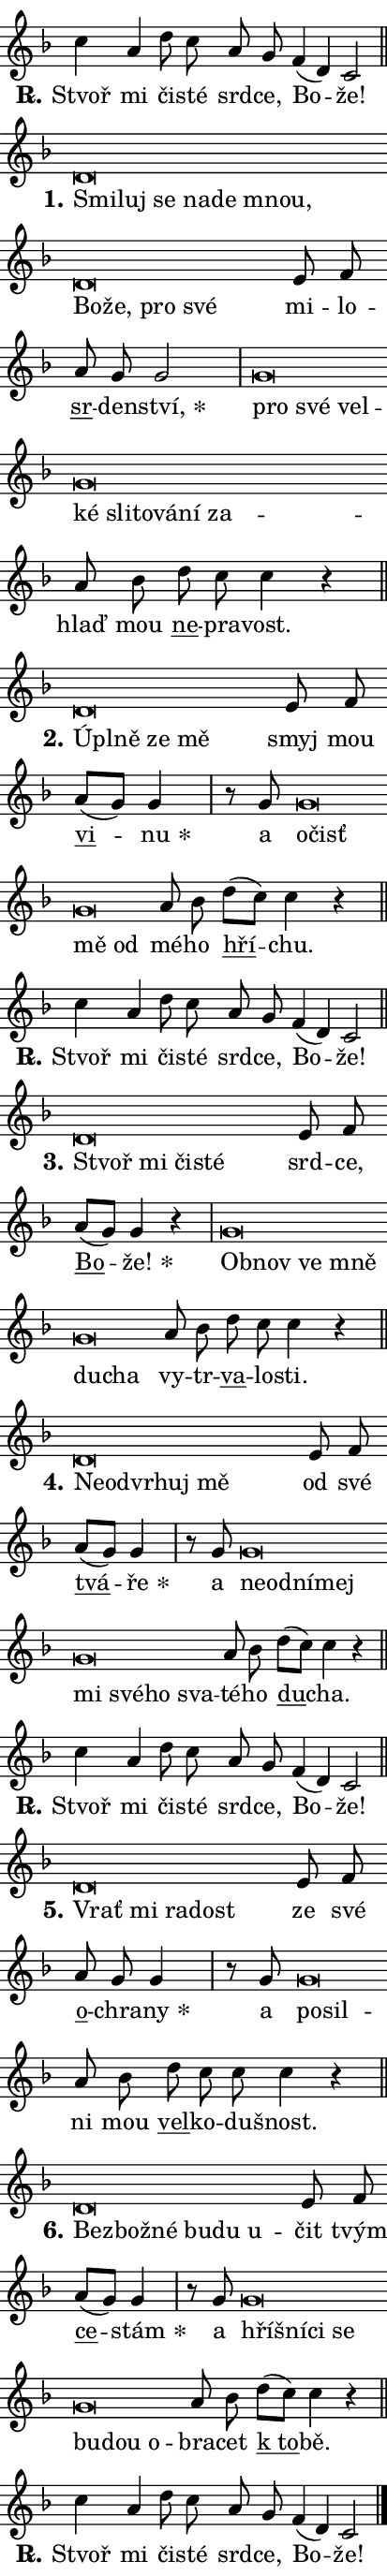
\version "2.24.0"
\header { tagline = "" }
\paper {
  indent = 0\cm
  top-margin = 0\cm
  right-margin = 0\cm
  bottom-margin = 0\cm
  left-margin = 0\cm
  paper-width = 7\cm
  page-breaking = #ly:one-page-breaking
  system-system-spacing.basic-distance = #11
  score-system-spacing.basic-distance = #11
  ragged-last = ##f
}


%% Author: Thomas Morley
%% https://lists.gnu.org/archive/html/lilypond-user/2020-05/msg00002.html
#(define (line-position grob)
"Returns position of @var[grob} in current system:
   @code{'start}, if at first time-step
   @code{'end}, if at last time-step
   @code{'middle} otherwise
"
  (let* ((col (ly:item-get-column grob))
         (ln (ly:grob-object col 'left-neighbor))
         (rn (ly:grob-object col 'right-neighbor))
         (col-to-check-left (if (ly:grob? ln) ln col))
         (col-to-check-right (if (ly:grob? rn) rn col))
         (break-dir-left
           (and
             (ly:grob-property col-to-check-left 'non-musical #f)
             (ly:item-break-dir col-to-check-left)))
         (break-dir-right
           (and
             (ly:grob-property col-to-check-right 'non-musical #f)
             (ly:item-break-dir col-to-check-right))))
        (cond ((eqv? 1 break-dir-left) 'start)
              ((eqv? -1 break-dir-right) 'end)
              (else 'middle))))

#(define (tranparent-at-line-position vctor)
  (lambda (grob)
  "Relying on @code{line-position} select the relevant enry from @var{vctor}.
Used to determine transparency,"
    (case (line-position grob)
      ((end) (not (vector-ref vctor 0)))
      ((middle) (not (vector-ref vctor 1)))
      ((start) (not (vector-ref vctor 2))))))

noteHeadBreakVisibility =
#(define-music-function (break-visibility)(vector?)
"Makes @code{NoteHead}s transparent relying on @var{break-visibility}"
#{
  \override NoteHead.transparent =
    #(tranparent-at-line-position break-visibility)
#})

#(define delete-ledgers-for-transparent-note-heads
  (lambda (grob)
    "Reads whether a @code{NoteHead} is transparent.
If so this @code{NoteHead} is removed from @code{'note-heads} from
@var{grob}, which is supposed to be @code{LedgerLineSpanner}.
As a result ledgers are not printed for this @code{NoteHead}"
    (let* ((nhds-array (ly:grob-object grob 'note-heads))
           (nhds-list
             (if (ly:grob-array? nhds-array)
                 (ly:grob-array->list nhds-array)
                 '()))
           ;; Relies on the transparent-property being done before
           ;; Staff.LedgerLineSpanner.after-line-breaking is executed.
           ;; This is fragile ...
           (to-keep
             (remove
               (lambda (nhd)
                 (ly:grob-property nhd 'transparent #f))
               nhds-list)))
      ;; TODO find a better method to iterate over grob-arrays, similiar
      ;; to filter/remove etc for lists
      ;; For now rebuilt from scratch
      (set! (ly:grob-object grob 'note-heads)  '())
      (for-each
        (lambda (nhd)
          (ly:pointer-group-interface::add-grob grob 'note-heads nhd))
        to-keep))))

hideNotes = {
  \noteHeadBreakVisibility #begin-of-line-visible
}
unHideNotes = {
  \noteHeadBreakVisibility #all-visible
}

% work-around for resetting accidentals
% https://lilypond.org/doc/v2.23/Documentation/notation/displaying-rhythms#unmetered-music
cadenzaMeasure = {
  \cadenzaOff
  \partial 1024 s1024
  \cadenzaOn
}

#(define-markup-command (accent layout props text) (markup?)
  "Underline accented syllable"
  (interpret-markup layout props
    #{\markup \override #'(offset . 4.3) \underline { #text }#}))

responsum = \markup \concat {
  "R" \hspace #-1.05 \path #0.1 #'((moveto 0 0.07) (lineto 0.9 0.8)) \hspace #0.05 "."
}

\layout {
    \context {
        \Staff
        \remove "Time_signature_engraver"
        \override LedgerLineSpanner.after-line-breaking = #delete-ledgers-for-transparent-note-heads
    }
    \context {
        \Voice {
            \override NoteHead.output-attributes = #'((class . "notehead"))
            \override Hairpin.height = #0.55
        }
    }
    \context {
        \Lyrics {
            \override StanzaNumber.output-attributes = #'((class . "stanzanumber"))
            \override LyricSpace.minimum-distance = #0.9
            \override LyricText.font-name = #"TeX Gyre Schola"
            \override LyricText.font-size = 1
            \override StanzaNumber.font-name = #"TeX Gyre Schola Bold"
            \override StanzaNumber.font-size = 1
        }
    }
}

% magnetic-lyrics.ily
%
%   written by
%     Jean Abou Samra <jean@abou-samra.fr>
%     Werner Lemberg <wl@gnu.org>
%
%   adapted by
%     Jiri Hon <jiri.hon@gmail.com>
%
% Version 2022-Apr-15

% https://www.mail-archive.com/lilypond-user@gnu.org/msg149350.html

#(define (Left_hyphen_pointer_engraver context)
   "Collect syllable-hyphen-syllable occurrences in lyrics and store
them in properties.  This engraver only looks to the left.  For
example, if the lyrics input is @code{foo -- bar}, it does the
following.

@itemize @bullet
@item
Set the @code{text} property of the @code{LyricHyphen} grob between
@q{foo} and @q{bar} to @code{foo}.

@item
Set the @code{left-hyphen} property of the @code{LyricText} grob with
text @q{foo} to the @code{LyricHyphen} grob between @q{foo} and
@q{bar}.
@end itemize

Use this auxiliary engraver in combination with the
@code{lyric-@/text::@/apply-@/magnetic-@/offset!} hook."
   (let ((hyphen #f)
         (text #f))
     (make-engraver
      (acknowledgers
       ((lyric-syllable-interface engraver grob source-engraver)
        (set! text grob)))
      (end-acknowledgers
       ((lyric-hyphen-interface engraver grob source-engraver)
        ;(when (not (grob::has-interface grob 'lyric-space-interface))
          (set! hyphen grob)));)
      ((stop-translation-timestep engraver)
       (when (and text hyphen)
         (ly:grob-set-object! text 'left-hyphen hyphen))
       (set! text #f)
       (set! hyphen #f)))))

#(define (lyric-text::apply-magnetic-offset! grob)
   "If the space between two syllables is less than the value in
property @code{LyricText@/.details@/.squash-threshold}, move the right
syllable to the left so that it gets concatenated with the left
syllable.

Use this function as a hook for
@code{LyricText@/.after-@/line-@/breaking} if the
@code{Left_@/hyphen_@/pointer_@/engraver} is active."
   (let ((hyphen (ly:grob-object grob 'left-hyphen #f)))
     (when hyphen
       (let ((left-text (ly:spanner-bound hyphen LEFT)))
         (when (grob::has-interface left-text 'lyric-syllable-interface)
           (let* ((common (ly:grob-common-refpoint grob left-text X))
                  (this-x-ext (ly:grob-extent grob common X))
                  (left-x-ext
                   (begin
                     ;; Trigger magnetism for left-text.
                     (ly:grob-property left-text 'after-line-breaking)
                     (ly:grob-extent left-text common X)))
                  ;; `delta` is the gap width between two syllables.
                  (delta (- (interval-start this-x-ext)
                            (interval-end left-x-ext)))
                  (details (ly:grob-property grob 'details))
                  (threshold (assoc-get 'squash-threshold details 0.2)))
             (when (< delta threshold)
               (let* (;; We have to manipulate the input text so that
                      ;; ligatures crossing syllable boundaries are not
                      ;; disabled.  For languages based on the Latin
                      ;; script this is essentially a beautification.
                      ;; However, for non-Western scripts it can be a
                      ;; necessity.
                      (lt (ly:grob-property left-text 'text))
                      (rt (ly:grob-property grob 'text))
                      (is-space (grob::has-interface hyphen 'lyric-space-interface))
                      (space (if is-space " " ""))
                      (space-markup (grob-interpret-markup grob " "))
                      (space-size (interval-length (ly:stencil-extent space-markup X)))
                      (extra-delta (if is-space space-size 0))
                      ;; Append new syllable.
                      (ltrt-space (if (and (string? lt) (string? rt))
                                (string-append lt space rt)
                                (make-concat-markup (list lt space rt))))
                      ;; Right-align `ltrt` to the right side.
                      (ltrt-space-markup (grob-interpret-markup
                               grob
                               (make-translate-markup
                                (cons (interval-length this-x-ext) 0)
                                (make-right-align-markup ltrt-space)))))
                 (begin
                   ;; Don't print `left-text`.
                   (ly:grob-set-property! left-text 'stencil #f)
                   ;; Set text and stencil (which holds all collected
                   ;; syllables so far) and shift it to the left.
                   (ly:grob-set-property! grob 'text ltrt-space)
                   (ly:grob-set-property! grob 'stencil ltrt-space-markup)
                   (ly:grob-translate-axis! grob (- (- delta extra-delta)) X))))))))))


#(define (lyric-hyphen::displace-bounds-first grob)
   ;; Make very sure this callback isn't triggered too early.
   (let ((left (ly:spanner-bound grob LEFT))
         (right (ly:spanner-bound grob RIGHT)))
     (ly:grob-property left 'after-line-breaking)
     (ly:grob-property right 'after-line-breaking)
     (ly:lyric-hyphen::print grob)))

squashThreshold = #0.4

\layout {
  \context {
    \Lyrics
    \consists #Left_hyphen_pointer_engraver
    \override LyricText.after-line-breaking =
      #lyric-text::apply-magnetic-offset!
    \override LyricHyphen.stencil = #lyric-hyphen::displace-bounds-first
    \override LyricText.details.squash-threshold = \squashThreshold
    \override LyricHyphen.minimum-distance = 0
    \override LyricHyphen.minimum-length = \squashThreshold
  }
}

squash = \override LyricText.details.squash-threshold = 9999
unSquash = \override LyricText.details.squash-threshold = \squashThreshold

left = \override LyricText.self-alignment-X = #LEFT
unLeft = \revert LyricText.self-alignment-X

starOffset = #(lambda (grob) 
                (let ((x_offset (ly:self-alignment-interface::aligned-on-x-parent grob)))
                  (if (= x_offset 0) 0 (+ x_offset 1.2))))

star = #(define-music-function (syllable)(string?)
"Append star separator at the end of a syllable"
#{
  \once \override LyricText.X-offset = #starOffset
  \lyricmode { \markup {
    #syllable
    \override #'((font-name . "TeX Gyre Schola Bold")) \hspace #0.2 \lower #0.65 \larger "*"
  } }
#})

starAccent = #(define-music-function (syllable)(string?)
"Append star separator at the end of a syllable and make accent"
#{
  \once \override LyricText.X-offset = #starOffset
  \lyricmode { \markup {
    \accent #syllable
    \override #'((font-name . "TeX Gyre Schola Bold")) \hspace #0.2 \lower #0.65 \larger "*"
  } }
#})

breath = #(define-music-function (syllable)(string?)
"Append breathing indicator at the end of a syllable"
#{
  \lyricmode { \markup { #syllable "+" } }
#})

optionalBreath = #(define-music-function (syllable)(string?)
"Append optional breathing indicator at the end of a syllable"
#{
  \lyricmode { \markup { #syllable "(+)" } }
#})


\score {
    <<
        \new Voice = "melody" { \cadenzaOn \key f \major \relative { c''4 a d8 c a g \bar "" f4( d) c2 \cadenzaMeasure \bar "||" \break } }
        \new Lyrics \lyricsto "melody" { \lyricmode { \set stanza = \responsum
Stvoř mi či -- sté srd -- ce, Bo -- že! } }
    >>
    \layout {}
}

\score {
    <<
        \new Voice = "melody" { \cadenzaOn \key f \major \relative { d'\breve*1/16 \hideNotes \breve*1/16 \bar "" \breve*1/16 \bar "" \breve*1/16 \bar "" \breve*1/16 \bar "" \breve*1/16 \bar "" \breve*1/16 \bar "" \breve*1/16 \bar "" \breve*1/16 \breve*1/16 \bar "" \unHideNotes e8 f \bar "" a g g2 \cadenzaMeasure \bar "|" g\breve*1/16 \hideNotes \breve*1/16 \bar "" \breve*1/16 \bar "" \breve*1/16 \bar "" \breve*1/16 \bar "" \breve*1/16 \bar "" \breve*1/16 \bar "" \breve*1/16 \breve*1/16 \bar "" \unHideNotes a8 bes \bar "" d c c4 r \cadenzaMeasure \bar "||" \break } }
        \new Lyrics \lyricsto "melody" { \lyricmode { \set stanza = "1."
\left Smi -- \squash luj se na -- de mnou, Bo -- že, pro své \unLeft \unSquash mi -- lo -- \markup \accent sr -- den -- \star ství, \left pro \squash své vel -- ké sli -- to -- vá -- ní za -- \unLeft \unSquash hlaď mou \markup \accent ne -- pra -- vost. } }
    >>
    \layout {}
}

\score {
    <<
        \new Voice = "melody" { \cadenzaOn \key f \major \relative { d'\breve*1/16 \hideNotes \breve*1/16 \bar "" \breve*1/16 \breve*1/16 \bar "" \unHideNotes e8 f \bar "" a[( g)] g4 \cadenzaMeasure \bar "|" r8 g8 g\breve*1/16 \hideNotes \breve*1/16 \bar "" \breve*1/16 \breve*1/16 \bar "" \unHideNotes a8 bes \bar "" d[( c)] c4 r \cadenzaMeasure \bar "||" \break } }
        \new Lyrics \lyricsto "melody" { \lyricmode { \set stanza = "2."
\left Úpl -- \squash ně ze mě \unLeft \unSquash smyj mou \markup \accent vi -- \star nu a \left o -- \squash čisť mě od \unLeft \unSquash mé -- ho \markup \accent hří -- chu. } }
    >>
    \layout {}
}

\score {
    <<
        \new Voice = "melody" { \cadenzaOn \key f \major \relative { c''4 a d8 c a g \bar "" f4( d) c2 \cadenzaMeasure \bar "||" \break } }
        \new Lyrics \lyricsto "melody" { \lyricmode { \set stanza = \responsum
Stvoř mi či -- sté srd -- ce, Bo -- že! } }
    >>
    \layout {}
}

\score {
    <<
        \new Voice = "melody" { \cadenzaOn \key f \major \relative { d'\breve*1/16 \hideNotes \breve*1/16 \bar "" \breve*1/16 \breve*1/16 \bar "" \unHideNotes e8 f \bar "" a[( g)] g4 r \cadenzaMeasure \bar "|" g\breve*1/16 \hideNotes \breve*1/16 \bar "" \breve*1/16 \bar "" \breve*1/16 \bar "" \breve*1/16 \breve*1/16 \bar "" \unHideNotes a8 bes \bar "" d c c4 r \cadenzaMeasure \bar "||" \break } }
        \new Lyrics \lyricsto "melody" { \lyricmode { \set stanza = "3."
\left Stvoř \squash mi či -- sté \unLeft \unSquash srd -- ce, \markup \accent Bo -- \star že! \left Ob -- \squash nov ve mně du -- cha \unLeft \unSquash vy -- tr -- \markup \accent va -- lo -- sti. } }
    >>
    \layout {}
}

\score {
    <<
        \new Voice = "melody" { \cadenzaOn \key f \major \relative { d'\breve*1/16 \hideNotes \breve*1/16 \bar "" \breve*1/16 \bar "" \breve*1/16 \breve*1/16 \bar "" \unHideNotes e8 f \bar "" a[( g)] g4 \cadenzaMeasure \bar "|" r8 g8 g\breve*1/16 \hideNotes \breve*1/16 \bar "" \breve*1/16 \bar "" \breve*1/16 \bar "" \breve*1/16 \bar "" \breve*1/16 \bar "" \breve*1/16 \breve*1/16 \bar "" \unHideNotes a8 bes \bar "" d[( c)] c4 r \cadenzaMeasure \bar "||" \break } }
        \new Lyrics \lyricsto "melody" { \lyricmode { \set stanza = "4."
\left Ne -- \squash od -- vr -- huj mě \unLeft \unSquash od své \markup \accent tvá -- \star ře a \left ne -- \squash od -- ní -- mej mi své -- ho sva -- \unLeft \unSquash té -- ho \markup \accent du -- cha. } }
    >>
    \layout {}
}

\score {
    <<
        \new Voice = "melody" { \cadenzaOn \key f \major \relative { c''4 a d8 c a g \bar "" f4( d) c2 \cadenzaMeasure \bar "||" \break } }
        \new Lyrics \lyricsto "melody" { \lyricmode { \set stanza = \responsum
Stvoř mi či -- sté srd -- ce, Bo -- že! } }
    >>
    \layout {}
}

\score {
    <<
        \new Voice = "melody" { \cadenzaOn \key f \major \relative { d'\breve*1/16 \hideNotes \breve*1/16 \bar "" \breve*1/16 \breve*1/16 \bar "" \unHideNotes e8 f \bar "" a g g4 \cadenzaMeasure \bar "|" r8 g8 g\breve*1/16 \hideNotes \breve*1/16 \bar "" \unHideNotes a8 bes \bar "" d c c c4 r \cadenzaMeasure \bar "||" \break } }
        \new Lyrics \lyricsto "melody" { \lyricmode { \set stanza = "5."
\left Vrať \squash mi ra -- dost \unLeft \unSquash ze své \markup \accent o -- chra -- \star ny a \left po -- \squash sil -- \unLeft \unSquash ni mou \markup \accent vel -- ko -- du -- šnost. } }
    >>
    \layout {}
}

\score {
    <<
        \new Voice = "melody" { \cadenzaOn \key f \major \relative { d'\breve*1/16 \hideNotes \breve*1/16 \bar "" \breve*1/16 \bar "" \breve*1/16 \bar "" \breve*1/16 \breve*1/16 \bar "" \unHideNotes e8 f \bar "" a[( g)] g4 \cadenzaMeasure \bar "|" r8 g8 g\breve*1/16 \hideNotes \breve*1/16 \bar "" \breve*1/16 \bar "" \breve*1/16 \bar "" \breve*1/16 \bar "" \breve*1/16 \breve*1/16 \bar "" \unHideNotes a8 bes \bar "" d[( c)] c4 r \cadenzaMeasure \bar "||" \break } }
        \new Lyrics \lyricsto "melody" { \lyricmode { \set stanza = "6."
\left Bez -- \squash bož -- né bu -- du u -- \unLeft \unSquash čit tvým \markup \accent ce -- \star stám a \left hří -- \squash šní -- ci se bu -- dou o -- \unLeft \unSquash bra -- cet \markup \accent "k to" -- bě. } }
    >>
    \layout {}
}

\score {
    <<
        \new Voice = "melody" { \cadenzaOn \key f \major \relative { c''4 a d8 c a g \bar "" f4( d) c2 \cadenzaMeasure \bar "||" \break } \bar "|." }
        \new Lyrics \lyricsto "melody" { \lyricmode { \set stanza = \responsum
Stvoř mi či -- sté srd -- ce, Bo -- že! } }
    >>
    \layout {}
}
